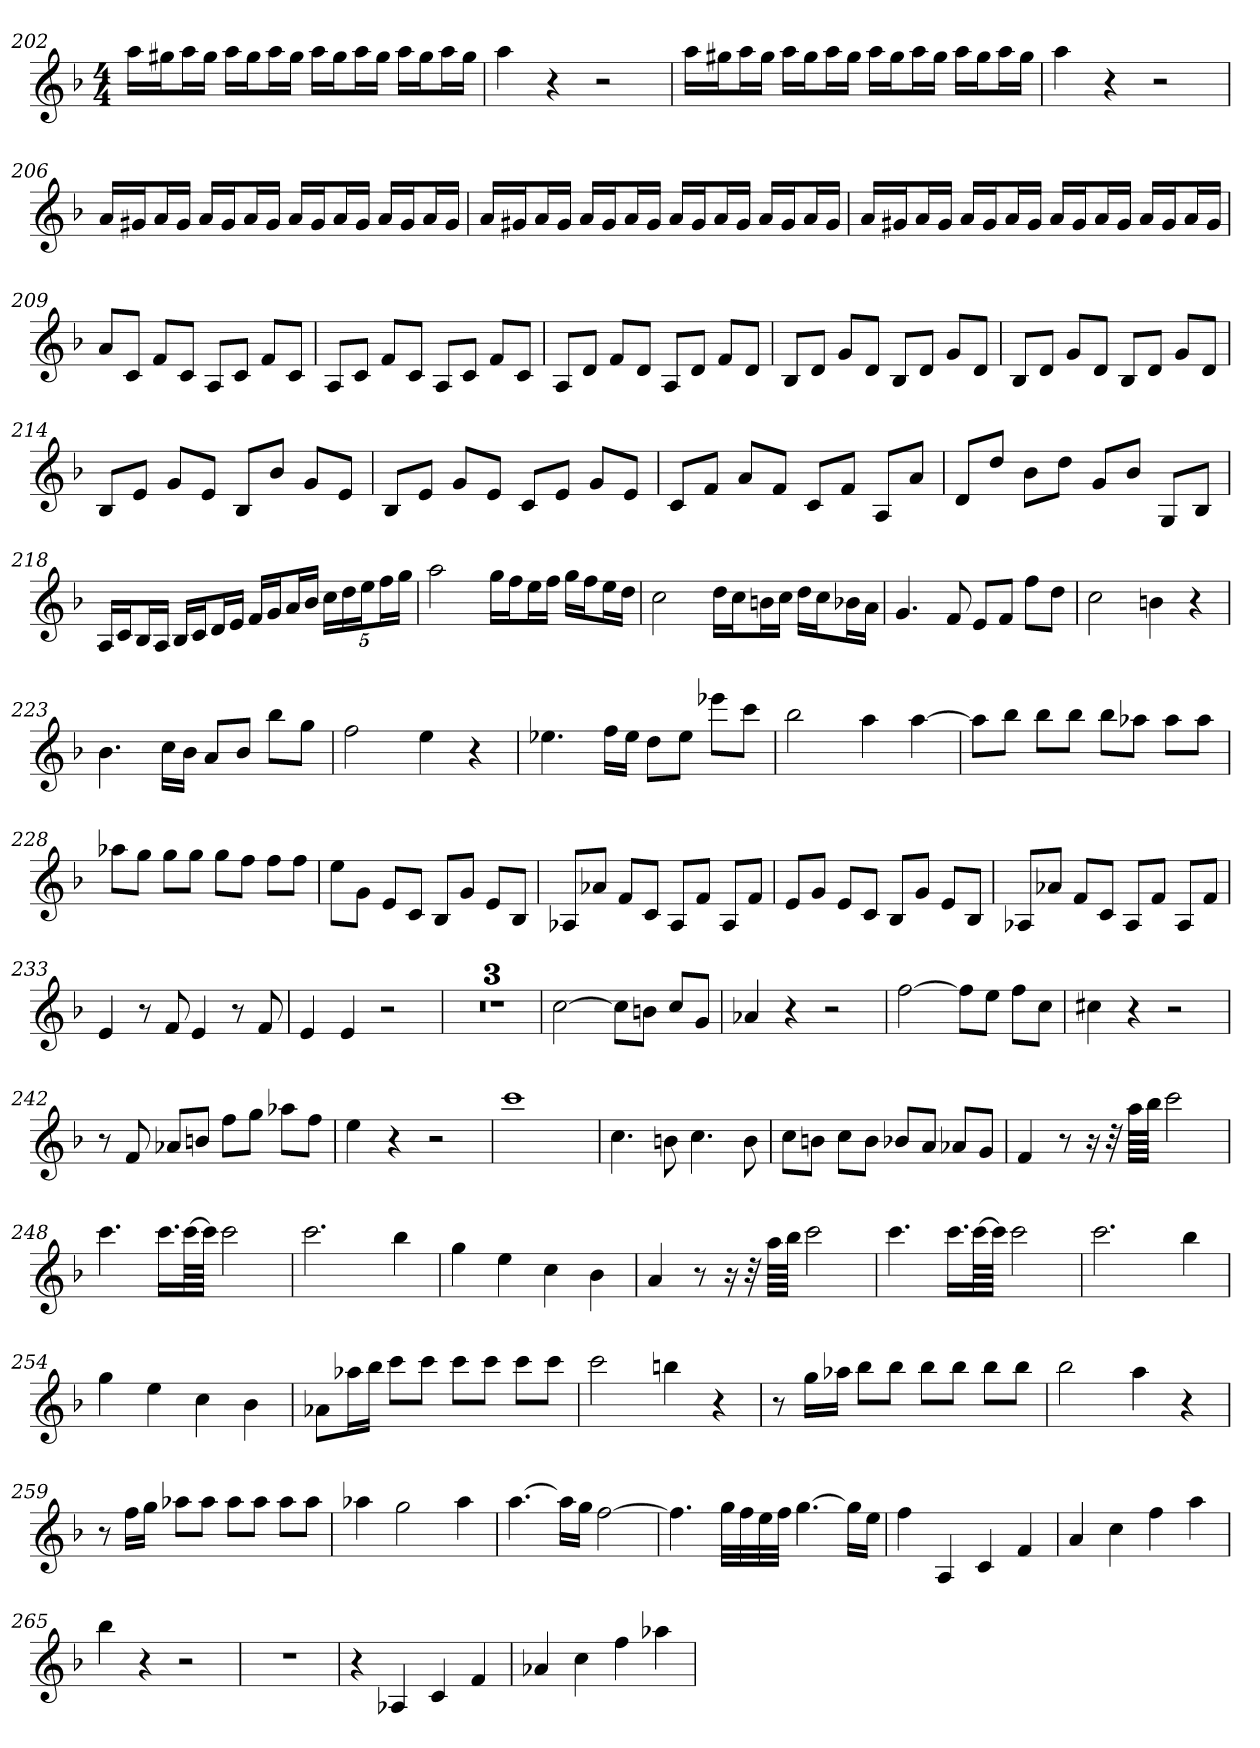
**kern
*part1
*staff1
*clefG2
*k[b-]
*F:
*M4/4
=202
16aa\LL
16gg#X\J
16aa\L
16gg#\JJ
16aa\LL
16gg#\J
16aa\L
16gg#\JJ
16aa\LL
16gg#\J
16aa\L
16gg#\JJ
16aa\LL
16gg#\J
16aa\L
16gg#\JJ
=203
4aa
4r
2r
=204
16aa\LL
16gg#X\J
16aa\L
16gg#\JJ
16aa\LL
16gg#\J
16aa\L
16gg#\JJ
16aa\LL
16gg#\J
16aa\L
16gg#\JJ
16aa\LL
16gg#\J
16aa\L
16gg#\JJ
=205
4aa
4r
2r
=206
16a/LL
16g#X/J
16a/L
16g#/JJ
16a/LL
16g#/J
16a/L
16g#/JJ
16a/LL
16g#/J
16a/L
16g#/JJ
16a/LL
16g#/J
16a/L
16g#/JJ
=207
16a/LL
16g#X/J
16a/L
16g#/JJ
16a/LL
16g#/J
16a/L
16g#/JJ
16a/LL
16g#/J
16a/L
16g#/JJ
16a/LL
16g#/J
16a/L
16g#/JJ
=208
16a/LL
16g#X/J
16a/L
16g#/JJ
16a/LL
16g#/J
16a/L
16g#/JJ
16a/LL
16g#/J
16a/L
16g#/JJ
16a/LL
16g#/J
16a/L
16g#/JJ
=209
8a/L
8c/J
8f/L
8c/J
8A/L
8c/J
8f/L
8c/J
=210
8A/L
8c/J
8f/L
8c/J
8A/L
8c/J
8f/L
8c/J
=211
8A/L
8d/J
8f/L
8d/J
8A/L
8d/J
8f/L
8d/J
=212
8B-/L
8d/J
8g/L
8d/J
8B-/L
8d/J
8g/L
8d/J
=213
8B-/L
8d/J
8g/L
8d/J
8B-/L
8d/J
8g/L
8d/J
=214
8B-/L
8e/J
8g/L
8e/J
8B-/L
8b-/J
8g/L
8e/J
=215
8B-/L
8e/J
8g/L
8e/J
8c/L
8e/J
8g/L
8e/J
=216
8c/L
8f/J
8a/L
8f/J
8c/L
8f/J
8A/L
8a/J
=217
8d/L
8dd/J
8b-\L
8dd\J
8g/L
8b-/J
8G/L
8B-/J
=218
16A/LL
16c/J
16B-/L
16A/JJ
16B-/LL
16c/J
16d/L
16e/JJ
16f/LL
16g/J
16a/L
16b-/JJ
20cc\LL
20dd\
20ee\J
20ff\L
20gg\JJ
=219
2aa
16gg\LL
16ff\J
16ee\L
16ff\JJ
16gg\LL
16ff\J
16ee\L
16dd\JJ
=220
2cc
16dd\LL
16cc\J
16bn\L
16cc\JJ
16dd\LL
16cc\J
16b-X\L
16a\JJ
=221
4.g
8f
8e/L
8f/J
8ff\L
8dd\J
=222
2cc
4bn
4r
=223
4.b-
16cc\LL
16b-\JJ
8a/L
8b-/J
8bb-\L
8gg\J
=224
2ff
4ee
4r
=225
4.ee-X
16ff\LL
16ee-\JJ
8dd\L
8ee-\J
8eee-X\L
8ccc\J
=226
2bb-
4aa
[4aa
=227
8aa\L]
8bb-\J
8bb-\L
8bb-\J
8bb-\L
8aa-X\J
8aa-\L
8aa-\J
=228
8aa-X\L
8gg\J
8gg\L
8gg\J
8gg\L
8ff\J
8ff\L
8ff\J
=229
8ee\L
8g\J
8e/L
8c/J
8B-/L
8g/J
8e/L
8B-/J
=230
8A-X/L
8a-X/J
8f/L
8c/J
8A-/L
8f/J
8A-/L
8f/J
=231
8e/L
8g/J
8e/L
8c/J
8B-/L
8g/J
8e/L
8B-/J
=232
8A-X/L
8a-X/J
8f/L
8c/J
8A-/L
8f/J
8A-/L
8f/J
=233
4e
8r
8f
4e
8r
8f
=234
4e
4e
2r
=235
1r
=236
1r
=237
1r
=238
[2cc
8cc\L]
8bn\J
8cc/L
8g/J
=239
4a-X
4r
2r
=240
[2ff
8ff\L]
8ee\J
8ff\L
8cc\J
=241
4cc#X
4r
2r
=242
8r
8f
8a-X/L
8bn/J
8ff\L
8gg\J
8aa-X\L
8ff\J
=243
4ee
4r
2r
=244
1ccc
=245
4.cc
8bn
4.cc
8b
=246
8cc\L
8bn\J
8cc\L
8b\J
8b-X/L
8a/J
8a-X/L
8g/J
=247
4f
8r
16r
32r
64aa\LLLL
64bb-\JJJJ
2ccc
=248
4.ccc
16.ccc\LL
[64ccc\LL
64ccc\JJJJ]
2ccc
=249
2.ccc
4bb-
=250
4gg
4ee
4cc
4b-
=251
4a
8r
16r
32r
64aa\LLLL
64bb-\JJJJ
2ccc
=252
4.ccc
16.ccc\LL
[64ccc\LL
64ccc\JJJJ]
2ccc
=253
2.ccc
4bb-
=254
4gg
4ee
4cc
4b-
=255
8a-X\L
16aa-X\L
16bb-\JJ
8ccc\L
8ccc\J
8ccc\L
8ccc\J
8ccc\L
8ccc\J
=256
2ccc
4bbn
4r
=257
8r
16gg\LL
16aa-X\JJ
8bb-\L
8bb-\J
8bb-\L
8bb-\J
8bb-\L
8bb-\J
=258
2bb-
4aa
4r
=259
8r
16ff\LL
16gg\JJ
8aa-X\L
8aa-\J
8aa-\L
8aa-\J
8aa-\L
8aa-\J
=260
4aa-X
2gg
4aa-
=261
[4.aa
16aa\LL]
16gg\JJ
[2ff
=262
4.ff]
32gg\LLL
32ff\
32ee\
32ff\JJJ
[4.gg
16gg\LL]
16ee\JJ
=263
4ff
4A
4c
4f
=264
4a
4cc
4ff
4aa
=265
4bb-
4r
2r
=266
1r
=267
4r
4A-X
4c
4f
=268
4a-X
4cc
4ff
4aa-X
=
*-
